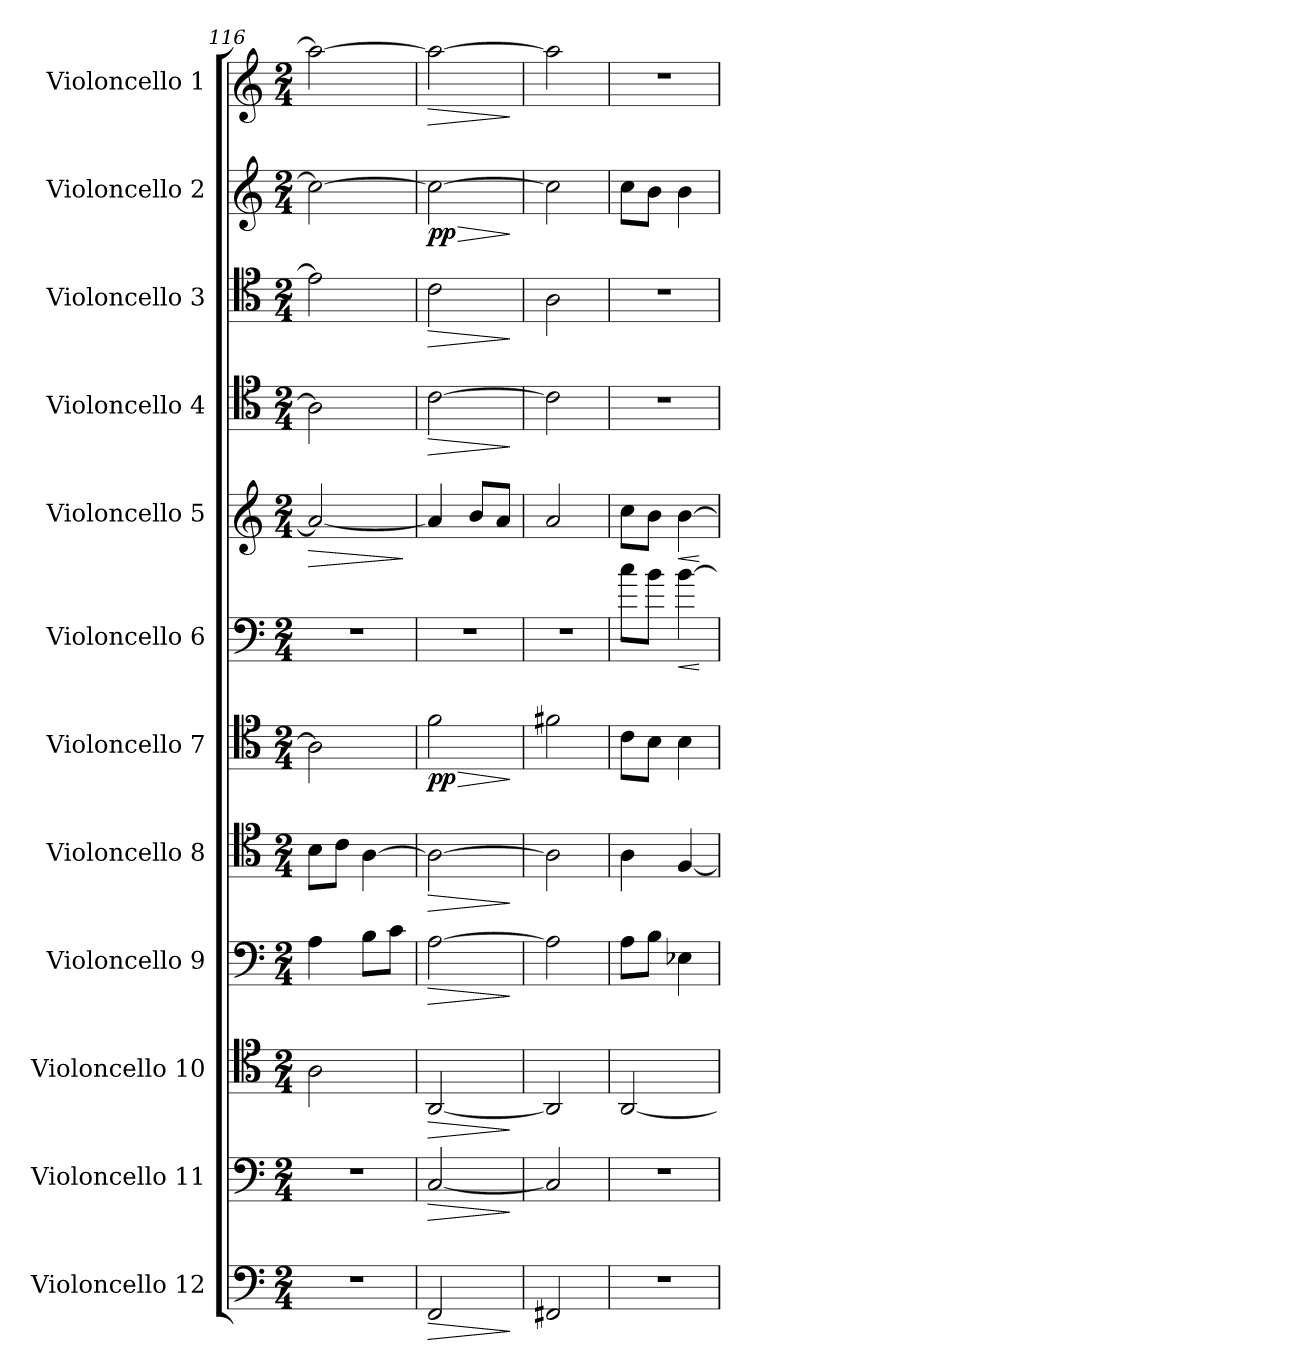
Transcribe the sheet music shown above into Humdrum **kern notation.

**kern	**dynam	**kern	**dynam	**kern	**dynam	**kern	**dynam	**kern	**dynam	**kern	**dynam	**kern	**dynam	**kern	**dynam	**kern	**dynam	**kern	**dynam	**kern	**dynam	**kern	**dynam
*part12	*part12	*part11	*part11	*part10	*part10	*part9	*part9	*part8	*part8	*part7	*part7	*part6	*part6	*part5	*part5	*part4	*part4	*part3	*part3	*part2	*part2	*part1	*part1
*staff12	*staff12	*staff11	*staff11	*staff10	*staff10	*staff9	*staff9	*staff8	*staff8	*staff7	*staff7	*staff6	*staff6	*staff5	*staff5	*staff4	*staff4	*staff3	*staff3	*staff2	*staff2	*staff1	*staff1
*I"Violoncello 12	*	*I"Violoncello 11	*	*I"Violoncello 10	*	*I"Violoncello 9	*	*I"Violoncello 8	*	*I"Violoncello 7	*	*I"Violoncello 6	*	*I"Violoncello 5	*	*I"Violoncello 4	*	*I"Violoncello 3	*	*I"Violoncello 2	*	*I"Violoncello 1	*
*I'Vc. 12	*	*I'Vc. 11	*	*I'Vc. 10	*	*I'Vc. 9	*	*I'Vc. 8	*	*I'Vc. 7	*	*I'Vc. 6	*	*I'Vc. 5	*	*I'Vc. 4	*	*I'Vc.3	*	*I'Vc. 2	*	*I'Vc. 1	*
*clefF4	*	*clefF4	*	*clefC4	*	*clefF4	*	*clefC4	*	*clefC4	*	*clefF4	*	*clefG2	*	*clefC4	*	*clefC4	*	*clefG2	*	*clefG2	*
*k[]	*	*k[]	*	*k[]	*	*k[]	*	*k[]	*	*k[]	*	*k[]	*	*k[]	*	*k[]	*	*k[]	*	*k[]	*	*k[]	*
*M2/4	*	*M2/4	*	*M2/4	*	*M2/4	*	*M2/4	*	*M2/4	*	*M2/4	*	*M2/4	*	*M2/4	*	*M2/4	*	*M2/4	*	*M2/4	*
=116	=116	=116	=116	=116	=116	=116	=116	=116	=116	=116	=116	=116	=116	=116	=116	=116	=116	=116	=116	=116	=116	=116	=116
!	!	!	!	!	!	!	!	!	!	!	!	!	!	!	!LO:HP:b	!	!	!	!	!	!	!	!
2r	.	2r	.	2A\	.	4A\	.	8B\L	.	2A\]	.	2r	.	2a/_	>	2A\]	.	2e\]	.	2cc\_	.	2aa\_	.
.	.	.	.	.	.	.	.	8c\J	.	.	.	.	.	.	.	.	.	.	.	.	.	.	.
.	.	.	.	.	.	8B\L	.	[4A\	.	.	.	.	.	.	.	.	.	.	.	.	.	.	.
.	.	.	.	.	.	8c\J	.	.	.	.	.	.	.	.	.	.	.	.	.	.	.	.	.
.	.	.	.	.	.	.	.	.	.	.	.	.	.	.	]	.	.	.	.	.	.	.	.
=117	=117	=117	=117	=117	=117	=117	=117	=117	=117	=117	=117	=117	=117	=117	=117	=117	=117	=117	=117	=117	=117	=117	=117
!	!LO:HP:b	!	!LO:HP:b	!	!LO:HP:b	!	!LO:HP:b	!	!LO:HP:b	!	!LO:HP:b	!	!	!	!	!	!LO:HP:b	!	!LO:HP:b	!	!LO:HP:b	!	!LO:HP:b
!	!	!	!	!	!	!	!	!	!	!	!LO:DY:n=1:b	!	!	!	!	!	!	!	!	!	!LO:DY:n=1:b	!	!
2FF/	>	[2C/	>	[2AA/	>	[2A\	>	2A\_	>	2f\	> pp	2r	.	4a/]	.	[2c\	>	2c\	>	2cc\_	> pp	2aa\_	>
.	.	.	.	.	.	.	.	.	.	.	.	.	.	8b/L	.	.	.	.	.	.	.	.	.
.	.	.	.	.	.	.	.	.	.	.	.	.	.	8a/J	.	.	.	.	.	.	.	.	.
.	]	.	]	.	]	.	]	.	]	.	]	.	.	.	.	.	]	.	]	.	]	.	]
=118	=118	=118	=118	=118	=118	=118	=118	=118	=118	=118	=118	=118	=118	=118	=118	=118	=118	=118	=118	=118	=118	=118	=118
2FF#X/	.	2C/]	.	2AA/]	.	2A\]	.	2A\]	.	2f#X\	.	2r	.	2a/	.	2c\]	.	2A\	.	2cc\]	.	2aa\]	.
=119	=119	=119	=119	=119	=119	=119	=119	=119	=119	=119	=119	=119	=119	=119	=119	=119	=119	=119	=119	=119	=119	=119	=119
2r	.	2r	.	[2AA/	.	8A\L	.	4A\	.	8c\L	.	8cc\L	.	8cc\L	.	2r	.	2r	.	8cc\L	.	2r	.
.	.	.	.	.	.	8B\J	.	.	.	8B\J	.	8b\J	.	8b\J	.	.	.	.	.	8b\J	.	.	.
!	!	!	!	!	!	!	!	!	!	!	!	!	!LO:HP:b	!	!LO:HP:b	!	!	!	!	!	!	!	!
.	.	.	.	.	.	4E-X\	.	[4F/	.	4B\	.	[4b\	<	[4b\	<	.	.	.	.	4b\	.	.	.
.	.	.	.	.	.	.	.	.	.	.	.	.	[	.	[	.	.	.	.	.	.	.	.
=	=	=	=	=	=	=	=	=	=	=	=	=	=	=	=	=	=	=	=	=	=	=	=
*-	*-	*-	*-	*-	*-	*-	*-	*-	*-	*-	*-	*-	*-	*-	*-	*-	*-	*-	*-	*-	*-	*-	*-
